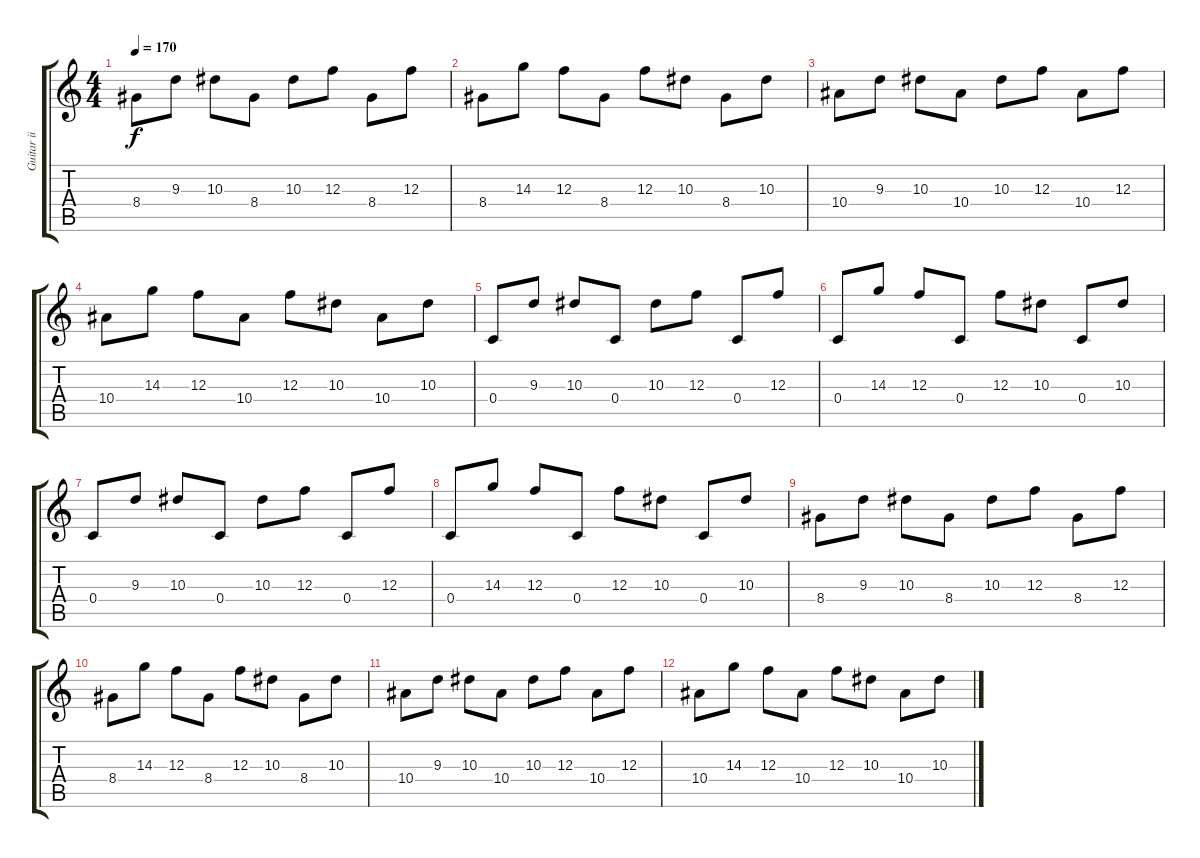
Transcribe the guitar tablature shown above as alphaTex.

\track ("Guitar ii" "Guitar ii") {instrument distortionguitar}
\staff {score tabs}
\tuning (D4 A3 F3 C3 G2 C2) {hide}
\ts (4 4)
\tempo 170
\clef g2
\ks c
8.4.8{dy f} 9.3.8 10.3.8 8.4.8 10.3.8 12.3.8 8.4.8 12.3.8 |
8.4.8 14.3.8 12.3.8 8.4.8 12.3.8 10.3.8 8.4.8 10.3.8 |
10.4.8 9.3.8 10.3.8 10.4.8 10.3.8 12.3.8 10.4.8 12.3.8 |
10.4.8 14.3.8 12.3.8 10.4.8 12.3.8 10.3.8 10.4.8 10.3.8 |
0.4.8 9.3.8 10.3.8 0.4.8 10.3.8 12.3.8 0.4.8 12.3.8 |
0.4.8 14.3.8 12.3.8 0.4.8 12.3.8 10.3.8 0.4.8 10.3.8 |
0.4.8 9.3.8 10.3.8 0.4.8 10.3.8 12.3.8 0.4.8 12.3.8 |
0.4.8 14.3.8 12.3.8 0.4.8 12.3.8 10.3.8 0.4.8 10.3.8 |
8.4.8 9.3.8 10.3.8 8.4.8 10.3.8 12.3.8 8.4.8 12.3.8 |
8.4.8 14.3.8 12.3.8 8.4.8 12.3.8 10.3.8 8.4.8 10.3.8 |
10.4.8 9.3.8 10.3.8 10.4.8 10.3.8 12.3.8 10.4.8 12.3.8 |
10.4.8 14.3.8 12.3.8 10.4.8 12.3.8 10.3.8 10.4.8 10.3.8
